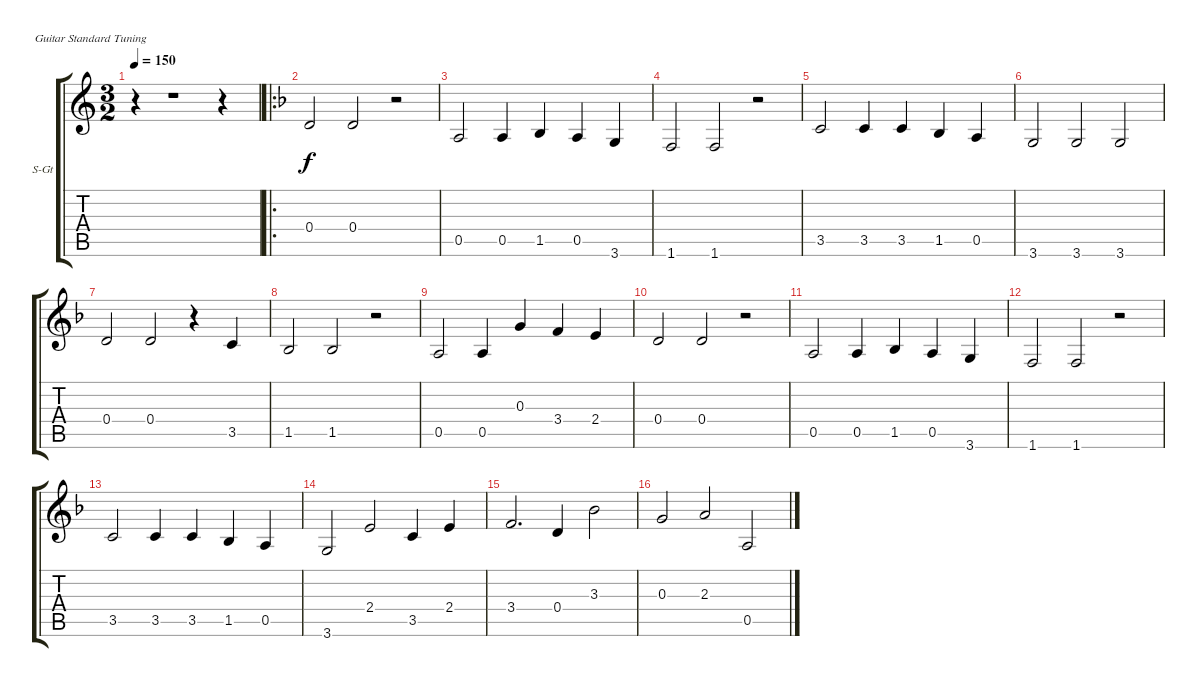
\bracketExtendMode groupsimilarinstruments
\firstSystemTrackNameOrientation horizontal
\otherSystemsTrackNameOrientation horizontal
\track ("guit. III" "S-Gt") {instrument contrabass}
\staff {score tabs}
\tuning (E4 B3 G3 D3 A2 E2)
\ts (3 2)
\beaming (8 4 4 4)
\tempo 150
\clef g2
\ks c
r.4{dy f instrument contrabass} r.1 r.4 |
\ro
\ks f
0.4.2 0.4.2 r.2 |
0.5.2 0.5.4 1.5.4 0.5.4 3.6.4 |
1.6.2 1.6.2 r.2 |
3.5.2 3.5.4 3.5.4 1.5.4 0.5.4 |
3.6.2 3.6.2 3.6.2 |
0.4.2 0.4.2 r.4 3.5.4 |
1.5.2 1.5.2 r.2 |
0.5.2 0.5.4 0.3.4 3.4.4 2.4.4 |
0.4.2 0.4.2 r.2 |
0.5.2 0.5.4 1.5.4 0.5.4 3.6.4 |
1.6.2 1.6.2 r.2 |
3.5.2 3.5.4 3.5.4 1.5.4 0.5.4 |
3.6.2 2.4.2 3.5.4 2.4.4 |
3.4.2{d} 0.4.4 3.3.2 |
0.3.2 2.3.2 0.5.2
